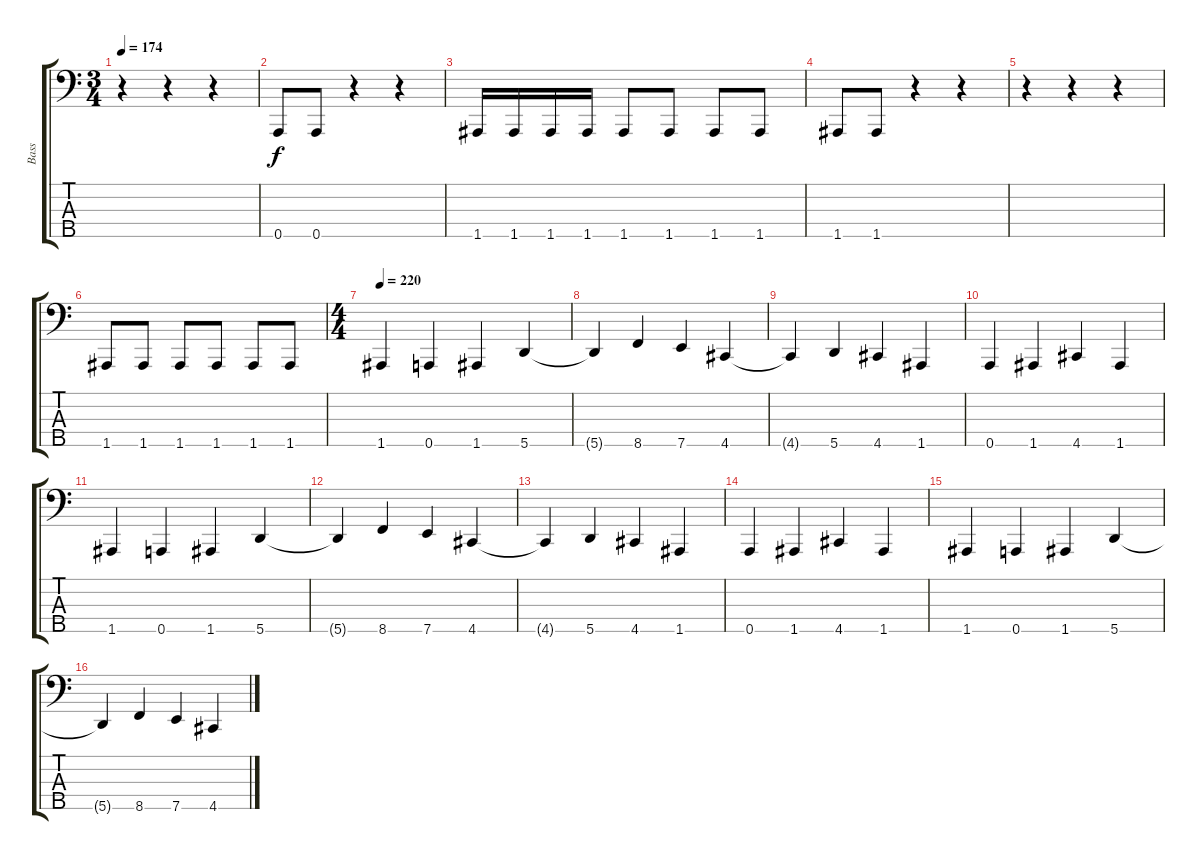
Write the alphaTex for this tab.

\track ("Bass" "Bass") {instrument electricbassfinger}
\staff {score tabs}
\tuning (G2 D2 A1 E1 A0) {hide}
\ts (3 4)
\tempo 174
\clef f4
\ks c
r.4{dy f} r.4 r.4 |
0.5.8 0.5.8 r.4 r.4 |
1.5.16 1.5.16 1.5.16 1.5.16 1.5.8 1.5.8 1.5.8 1.5.8 |
1.5.8 1.5.8 r.4 r.4 |
r.4 r.4 r.4 |
1.5.8 1.5.8 1.5.8 1.5.8 1.5.8 1.5.8 |
\ts (4 4)
\tempo 220
1.5.4 0.5.4 1.5.4 5.5.4 |
5.5{t}.4 8.5.4 7.5.4 4.5.4 |
4.5{t}.4 5.5.4 4.5.4 1.5.4 |
0.5.4 1.5.4 4.5.4 1.5.4 |
1.5.4 0.5.4 1.5.4 5.5.4 |
5.5{t}.4 8.5.4 7.5.4 4.5.4 |
4.5{t}.4 5.5.4 4.5.4 1.5.4 |
0.5.4 1.5.4 4.5.4 1.5.4 |
1.5.4 0.5.4 1.5.4 5.5.4 |
5.5{t}.4 8.5.4 7.5.4 4.5.4
